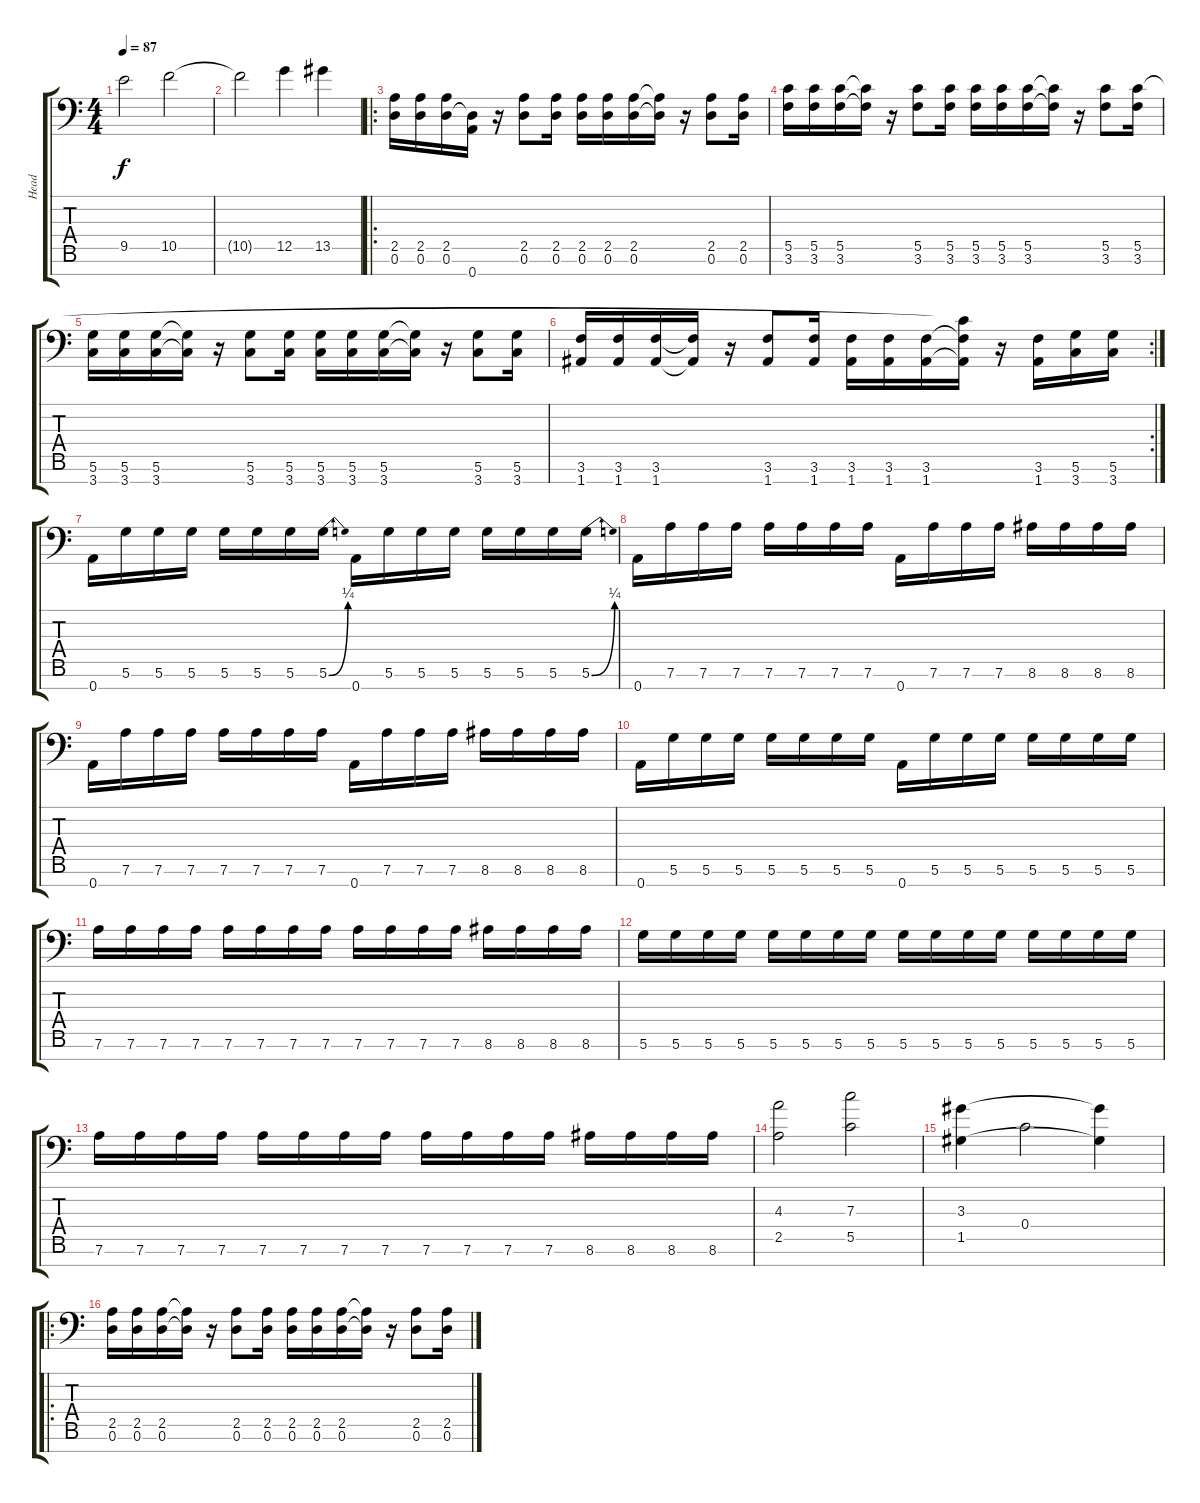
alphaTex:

\track ("Head" "Head") {instrument distortionguitar}
\staff {score tabs}
\tuning (D4 A3 F3 C3 G2 D2 A1) {hide}
\ts (4 4)
\tempo 87
\clef f4
\ks c
9.5.2{dy f} 10.5.2 |
10.5{t}.2 12.5.4 13.5.4 |
\ro
(2.5 0.6).16 (2.5 0.6).16 (2.5 0.6).16 (0.6{t} 0.7).16 r.16 (2.5 0.6).8 (2.5 0.6).16 (2.5 0.6).16 (2.5 0.6).16 (2.5 0.6).16 (2.5{t} 0.6{t}).16 r.16 (2.5 0.6).8 (2.5 0.6).16 |
(5.5 3.6).16 (5.5 3.6).16 (5.5 3.6).16 (5.5{t} 3.6{t}).16 r.16 (5.5 3.6).8 (5.5 3.6).16 (5.5 3.6).16 (5.5 3.6).16 (5.5 3.6).16 (5.5{t} 3.6{t}).16 r.16 (5.5 3.6).8 (5.5 3.6).16 |
(5.6 3.7).16 (5.6 3.7).16 (5.6 3.7).16 (5.6{t} 3.7{t}).16 r.16 (5.6 3.7).8 (5.6 3.7).16 (5.6 3.7).16 (5.6 3.7).16 (5.6 3.7).16 (5.6{t} 3.7{t}).16 r.16 (5.6 3.7).8 (5.6 3.7).16 |
\rc 2
(3.6 1.7).16 (3.6 1.7).16 (3.6 1.7).16 (3.6{t} 1.7{t}).16 r.16 (3.6 1.7).8 (3.6 1.7).16 (3.6 1.7).16 (3.6 1.7).16 (3.6 1.7).16 (5.5{t} 3.6{t} 1.7{t}).16 r.16 (3.6 1.7).16 (5.6 3.7).16 (5.6 3.7).16 |
0.7.16{instrument electricguitarclean} 5.6.16 5.6.16 5.6.16 5.6.16 5.6.16 5.6.16 5.6{be (bend 0 0 60 1)}.16 0.7.16 5.6.16 5.6.16 5.6.16 5.6.16 5.6.16 5.6.16 5.6{be (bend 0 0 60 1)}.16 |
0.7.16 7.6.16 7.6.16 7.6.16 7.6.16 7.6.16 7.6.16 7.6.16 0.7.16 7.6.16 7.6.16 7.6.16 8.6.16 8.6.16 8.6.16 8.6.16 |
0.7.16{instrument electricguitarclean} 7.6.16 7.6.16 7.6.16 7.6.16 7.6.16 7.6.16 7.6.16 0.7.16 7.6.16 7.6.16 7.6.16 8.6.16 8.6.16 8.6.16 8.6.16 |
0.7.16 5.6.16 5.6.16 5.6.16 5.6.16 5.6.16 5.6.16 5.6.16 0.7.16 5.6.16 5.6.16 5.6.16 5.6.16 5.6.16 5.6.16 5.6.16 |
7.6.16{instrument electricguitarclean} 7.6.16 7.6.16 7.6.16 7.6.16 7.6.16 7.6.16 7.6.16 7.6.16 7.6.16 7.6.16 7.6.16 8.6.16 8.6.16 8.6.16 8.6.16 |
5.6.16 5.6.16 5.6.16 5.6.16 5.6.16 5.6.16 5.6.16 5.6.16 5.6.16 5.6.16 5.6.16 5.6.16 5.6.16 5.6.16 5.6.16 5.6.16 |
7.6.16{instrument electricguitarclean} 7.6.16 7.6.16 7.6.16 7.6.16 7.6.16 7.6.16 7.6.16 7.6.16 7.6.16 7.6.16 7.6.16 8.6.16 8.6.16 8.6.16 8.6.16 |
(4.3 2.5).2{volume 8 instrument orchestrahit} (7.3 5.5).2 |
(3.3 1.5).4 0.4.2 (3.3{t} 1.5{t}).4 |
\ro
(2.5 0.6).16{volume 13 instrument distortionguitar} (2.5 0.6).16 (2.5 0.6).16 (2.5{t} 0.6{t}).16 r.16 (2.5 0.6).8 (2.5 0.6).16 (2.5 0.6).16 (2.5 0.6).16 (2.5 0.6).16 (2.5{t} 0.6{t}).16 r.16 (2.5 0.6).8 (2.5 0.6).16
